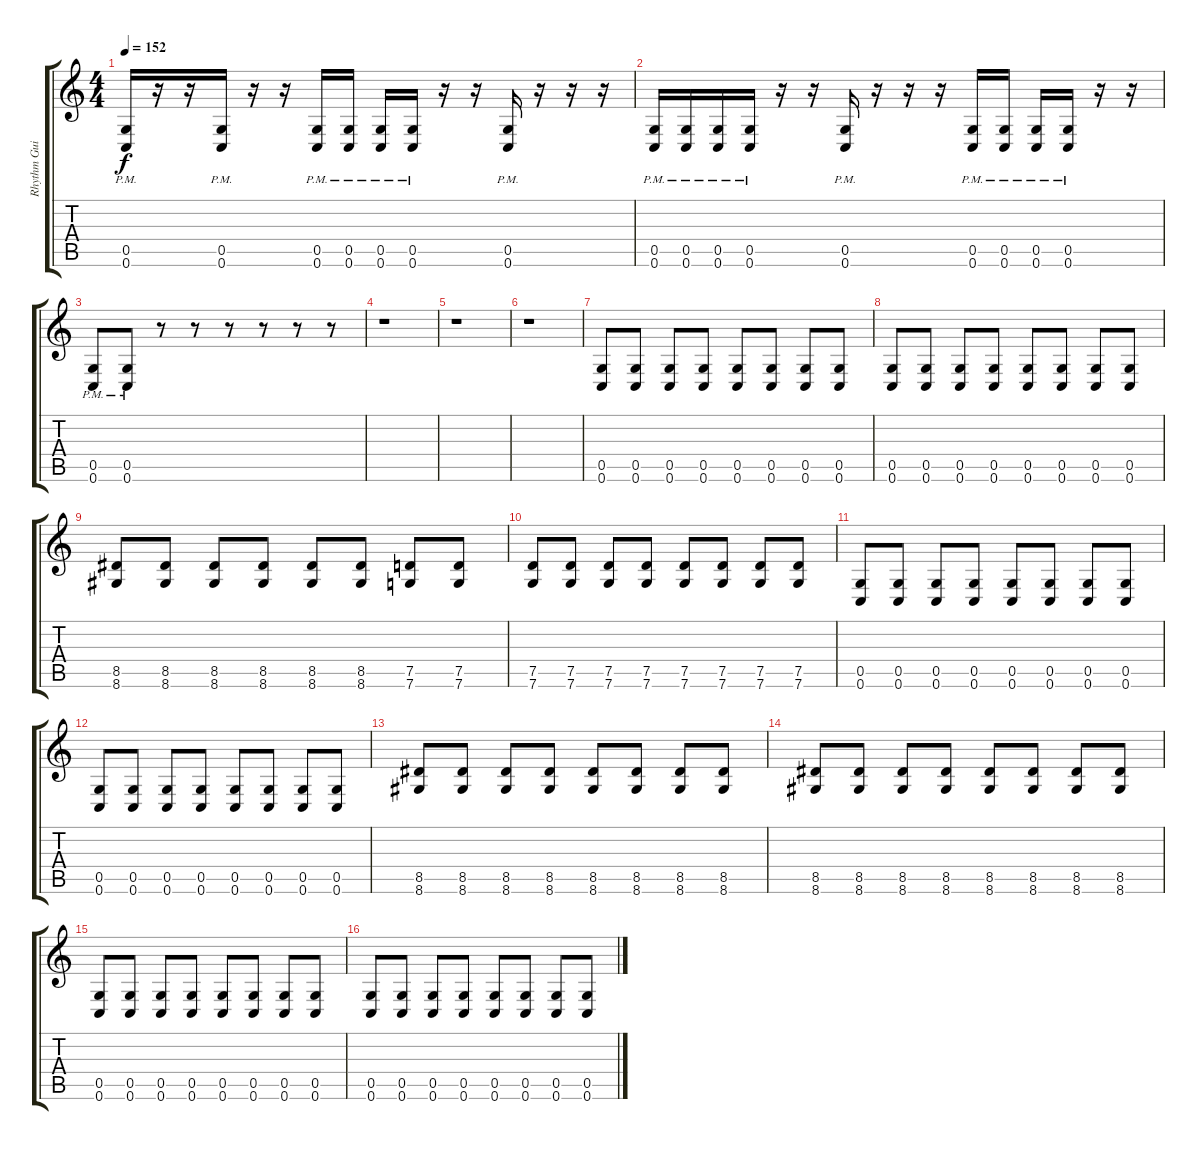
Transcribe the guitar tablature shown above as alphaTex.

\track ("Rhythm Guitar 2" "Rhythm Gui") {instrument distortionguitar}
\staff {score tabs}
\tuning (D4 A3 F3 C3 G2 C2) {hide}
\ts (4 4)
\tempo 152
\clef g2
\ks c
(0.5{pm} 0.6{pm}).16{dy f} r.16 r.16 (0.5{pm} 0.6{pm}).16 r.16 r.16 (0.5{pm} 0.6{pm}).16 (0.5{pm} 0.6{pm}).16 (0.5{pm} 0.6{pm}).16 (0.5{pm} 0.6{pm}).16 r.16 r.16 (0.5{pm} 0.6{pm}).16 r.16 r.16 r.16 |
(0.5{pm} 0.6{pm}).16 (0.5{pm} 0.6{pm}).16 (0.5{pm} 0.6{pm}).16 (0.5{pm} 0.6{pm}).16 r.16 r.16 (0.5{pm} 0.6{pm}).16 r.16 r.16 r.16 (0.5{pm} 0.6{pm}).16 (0.5{pm} 0.6{pm}).16 (0.5{pm} 0.6{pm}).16 (0.5{pm} 0.6{pm}).16 r.16 r.16 |
(0.5{pm} 0.6{pm}).8 (0.5{pm} 0.6{pm}).8 r.8 r.8 r.8 r.8 r.8 r.8 |
r.1 |
r.1 |
r.1 |
(0.5 0.6).8 (0.5 0.6).8 (0.5 0.6).8 (0.5 0.6).8 (0.5 0.6).8 (0.5 0.6).8 (0.5 0.6).8 (0.5 0.6).8 |
(0.5 0.6).8 (0.5 0.6).8 (0.5 0.6).8 (0.5 0.6).8 (0.5 0.6).8 (0.5 0.6).8 (0.5 0.6).8 (0.5 0.6).8 |
(8.5 8.6).8 (8.5 8.6).8 (8.5 8.6).8 (8.5 8.6).8 (8.5 8.6).8 (8.5 8.6).8 (7.5 7.6).8 (7.5 7.6).8 |
(7.5 7.6).8 (7.5 7.6).8 (7.5 7.6).8 (7.5 7.6).8 (7.5 7.6).8 (7.5 7.6).8 (7.5 7.6).8 (7.5 7.6).8 |
(0.5 0.6).8 (0.5 0.6).8 (0.5 0.6).8 (0.5 0.6).8 (0.5 0.6).8 (0.5 0.6).8 (0.5 0.6).8 (0.5 0.6).8 |
(0.5 0.6).8 (0.5 0.6).8 (0.5 0.6).8 (0.5 0.6).8 (0.5 0.6).8 (0.5 0.6).8 (0.5 0.6).8 (0.5 0.6).8 |
(8.5 8.6).8 (8.5 8.6).8 (8.5 8.6).8 (8.5 8.6).8 (8.5 8.6).8 (8.5 8.6).8 (8.5 8.6).8 (8.5 8.6).8 |
(8.5 8.6).8 (8.5 8.6).8 (8.5 8.6).8 (8.5 8.6).8 (8.5 8.6).8 (8.5 8.6).8 (8.5 8.6).8 (8.5 8.6).8 |
(0.5 0.6).8 (0.5 0.6).8 (0.5 0.6).8 (0.5 0.6).8 (0.5 0.6).8 (0.5 0.6).8 (0.5 0.6).8 (0.5 0.6).8 |
(0.5 0.6).8 (0.5 0.6).8 (0.5 0.6).8 (0.5 0.6).8 (0.5 0.6).8 (0.5 0.6).8 (0.5 0.6).8 (0.5 0.6).8
